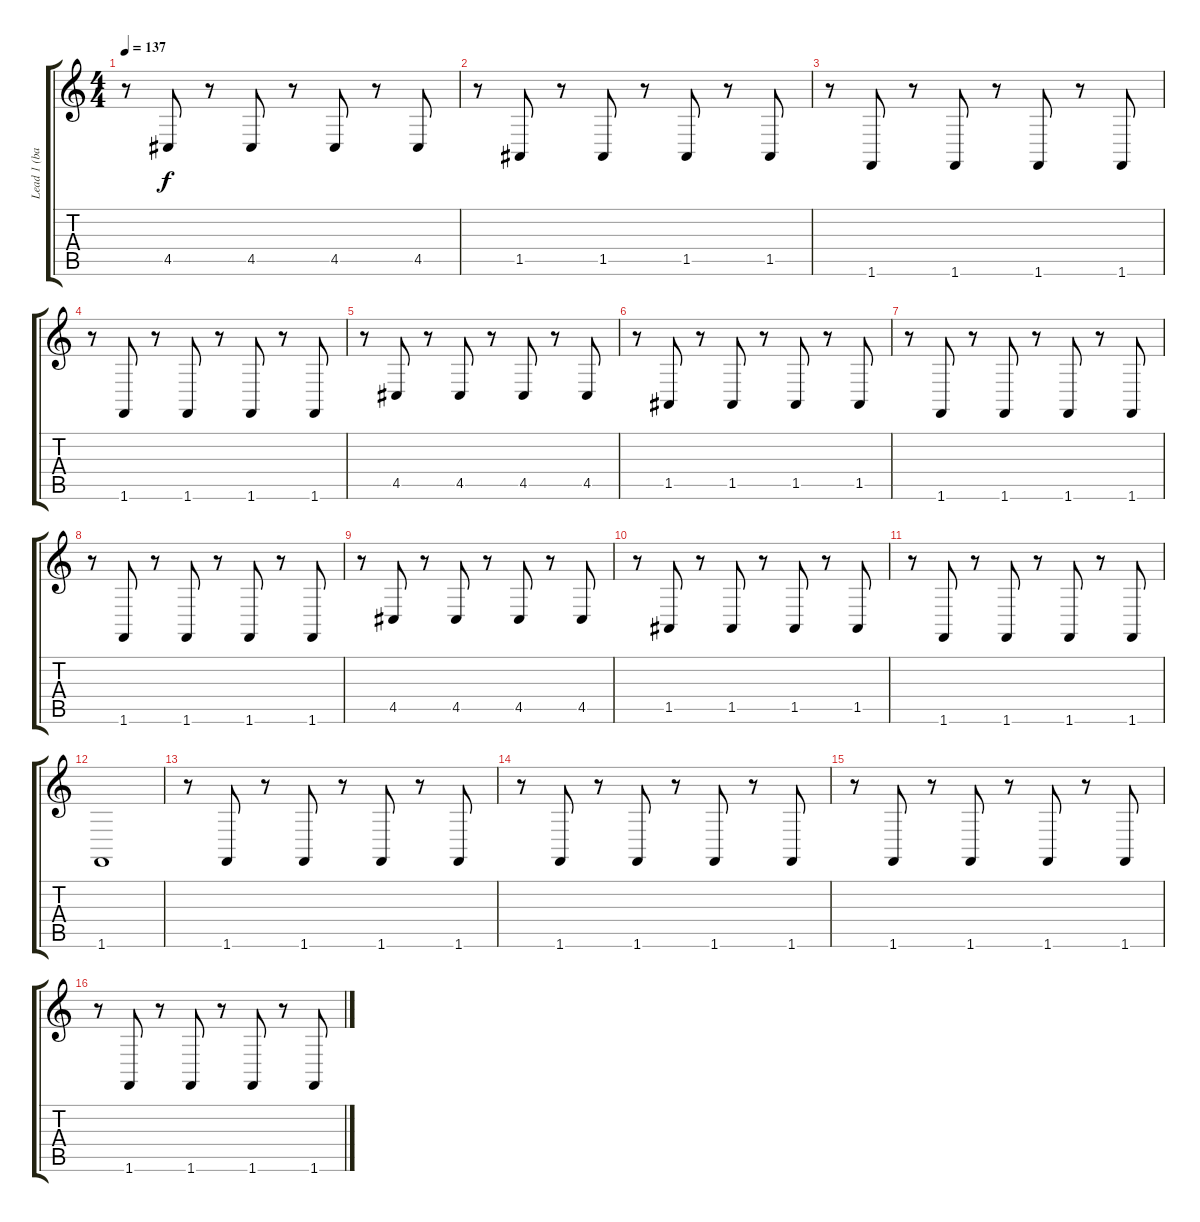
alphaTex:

\track ("Lead 1 (bass + lead)" "Lead 1 (ba") {instrument lead8bassandlead}
\staff {score tabs}
\tuning (E4 B3 G3 D3 A2 E2) {hide}
\ts (4 4)
\tempo 137
\clef g2
\ks c
r.8{dy f} 4.5.8 r.8 4.5.8 r.8 4.5.8 r.8 4.5.8 |
r.8 1.5.8 r.8 1.5.8 r.8 1.5.8 r.8 1.5.8 |
r.8 1.6.8 r.8 1.6.8 r.8 1.6.8 r.8 1.6.8 |
r.8 1.6.8 r.8 1.6.8 r.8 1.6.8 r.8 1.6.8 |
r.8 4.5.8 r.8 4.5.8 r.8 4.5.8 r.8 4.5.8 |
r.8 1.5.8 r.8 1.5.8 r.8 1.5.8 r.8 1.5.8 |
r.8 1.6.8 r.8 1.6.8 r.8 1.6.8 r.8 1.6.8 |
r.8 1.6.8 r.8 1.6.8 r.8 1.6.8 r.8 1.6.8 |
r.8 4.5.8 r.8 4.5.8 r.8 4.5.8 r.8 4.5.8 |
r.8 1.5.8 r.8 1.5.8 r.8 1.5.8 r.8 1.5.8 |
r.8 1.6.8 r.8 1.6.8 r.8 1.6.8 r.8 1.6.8 |
1.6.1{volume 13} |
r.8 1.6.8{volume 10} r.8 1.6.8 r.8 1.6.8 r.8 1.6.8 |
r.8 1.6.8 r.8 1.6.8 r.8 1.6.8 r.8 1.6.8 |
r.8 1.6.8 r.8 1.6.8 r.8 1.6.8 r.8 1.6.8 |
r.8 1.6.8 r.8 1.6.8 r.8 1.6.8 r.8 1.6.8
